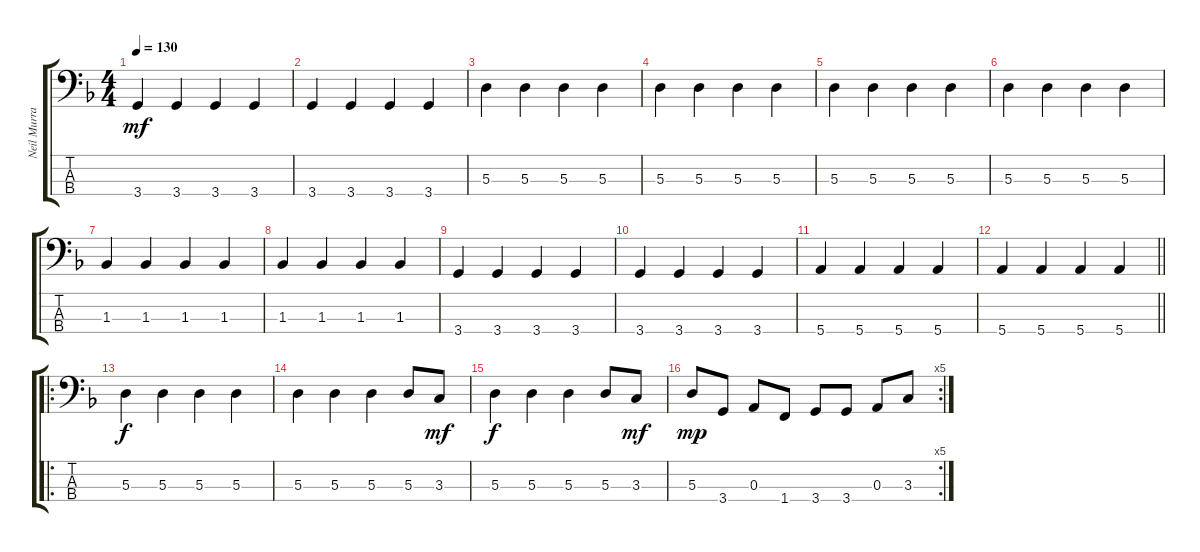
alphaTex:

\track ("Neil Murray (Bass)" "Neil Murra") {instrument electricbassfinger}
\staff {score tabs}
\tuning (G2 D2 A1 E1) {hide}
\ts (4 4)
\tempo 130
\clef f4
\ks f
3.4.4{dy mf} 3.4.4 3.4.4 3.4.4 |
3.4.4 3.4.4 3.4.4 3.4.4 |
5.3.4 5.3.4 5.3.4 5.3.4 |
5.3.4 5.3.4 5.3.4 5.3.4 |
5.3.4 5.3.4 5.3.4 5.3.4 |
5.3.4 5.3.4 5.3.4 5.3.4 |
1.3.4 1.3.4 1.3.4 1.3.4 |
1.3.4 1.3.4 1.3.4 1.3.4 |
3.4.4 3.4.4 3.4.4 3.4.4 |
3.4.4 3.4.4 3.4.4 3.4.4 |
5.4.4 5.4.4 5.4.4 5.4.4 |
\barLineRight lightlight
5.4.4 5.4.4 5.4.4 5.4.4 |
\ro
5.3.4{dy f} 5.3.4 5.3.4 5.3.4 |
5.3.4 5.3.4 5.3.4 5.3.8 3.3.8{dy mf} |
5.3.4{dy f} 5.3.4 5.3.4 5.3.8 3.3.8{dy mf} |
\rc 5
5.3.8{dy mp} 3.4.8 0.3.8 1.4.8 3.4.8 3.4.8 0.3.8 3.3.8
